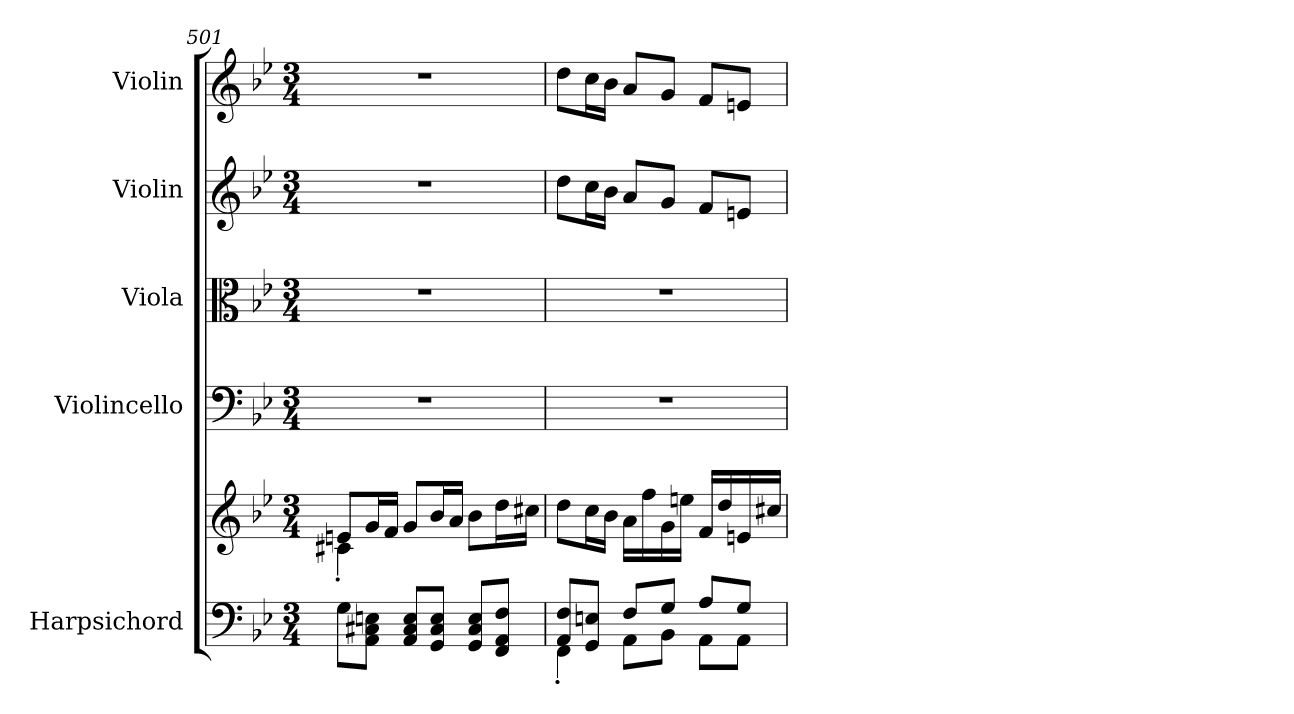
**kern	**kern	**kern	**kern	**kern	**kern
*part5	*part5	*part4	*part3	*part2	*part1
*staff6	*staff5	*staff4	*staff3	*staff2	*staff1
*I"Harpsichord	*	*I"Violincello	*I"Viola	*I"Violin	*I"Violin
*I'Hpschd	*	*I'Vc	*I'Vla	*I'Vln	*I'Vln
*clefF4	*clefG2	*clefF4	*clefC3	*clefG2	*clefG2
*k[b-e-]	*k[b-e-]	*k[b-e-]	*k[b-e-]	*k[b-e-]	*k[b-e-]
*M3/4	*M3/4	*M3/4	*M3/4	*M3/4	*M3/4
=501	=501	=501	=501	=501	=501
*	*^	*	*	*	*
8G\L	8en/L	4c#X'\	2.r	2.r	2.r	2.r
8AA\ 8C#X\ 8En\J	16g/L	.	.	.	.	.
.	16f/JJ	.	.	.	.	.
8AA/ 8C#/ 8E/L	8g/L	2ryy	.	.	.	.
8GG/ 8C#/ 8E/J	16b-/L	.	.	.	.	.
.	16a/JJ	.	.	.	.	.
8GG/ 8C#/ 8E/L	8b-\L	.	.	.	.	.
8FF/ 8AA/ 8F/J	16dd\L	.	.	.	.	.
.	16cc#X\JJ	.	.	.	.	.
*	*v	*v	*	*	*	*
!!LO:LB:g=z
=502	=502	=502	=502	=502	=502
*^	*	*	*	*	*
8AA/ 8F/L	4FF'\	8dd\L	2.r	2.r	8dd\L	8dd\L
8GG/ 8En/J	.	16cc\L	.	.	16cc\L	16cc\L
.	.	16b-\JJ	.	.	16b-\JJ	16b-\JJ
8F/L	8AA\L	16a\LL	.	.	8a/L	8a/L
.	.	16ff\	.	.	.	.
8G/J	8BB-\J	16g\	.	.	8g/J	8g/J
.	.	16een\JJ	.	.	.	.
8A/L	8AA\L	16f/LL	.	.	8f/L	8f/L
.	.	16dd/	.	.	.	.
8G/J	8AA\J	16en/	.	.	8en/J	8en/J
.	.	16cc#X/JJ	.	.	.	.
*v	*v	*	*	*	*	*
=	=	=	=	=	=
*-	*-	*-	*-	*-	*-
